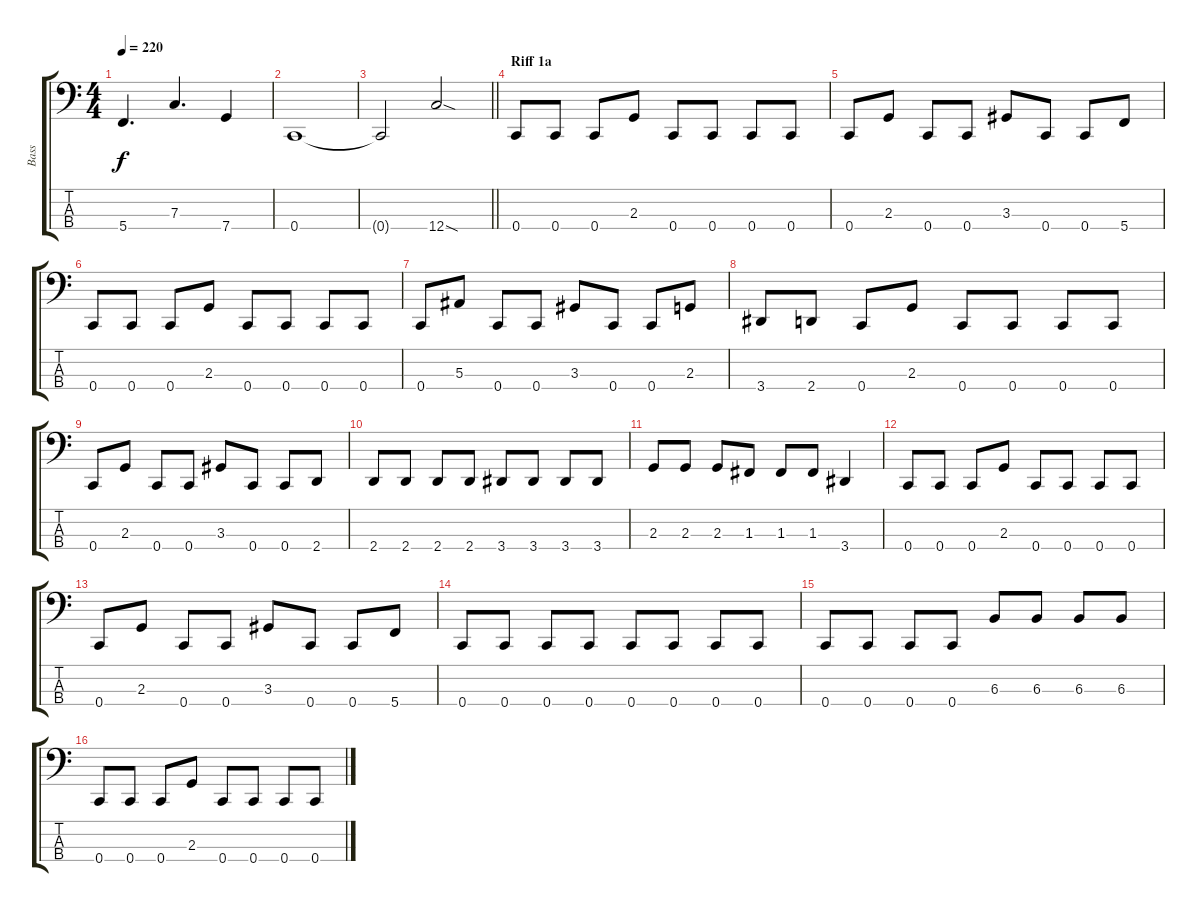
\track ("Bass" "Bass") {instrument electricbassfinger}
\staff {score tabs}
\tuning (Eb2 Bb1 F1 C1) {hide}
\ts (4 4)
\tempo 220
\clef f4
\ks c
5.4.4{d dy f} 7.3.4{d} 7.4.4 |
0.4.1 |
\barLineRight lightlight
0.4{t}.2 12.4{sod}.2 |
\section ("" "Riff 1a")
0.4.8 0.4.8 0.4.8 2.3.8 0.4.8 0.4.8 0.4.8 0.4.8 |
0.4.8 2.3.8 0.4.8 0.4.8 3.3.8 0.4.8 0.4.8 5.4.8 |
0.4.8 0.4.8 0.4.8 2.3.8 0.4.8 0.4.8 0.4.8 0.4.8 |
0.4.8 5.3.8 0.4.8 0.4.8 3.3.8 0.4.8 0.4.8 2.3.8 |
3.4.8 2.4.8 0.4.8 2.3.8 0.4.8 0.4.8 0.4.8 0.4.8 |
0.4.8 2.3.8 0.4.8 0.4.8 3.3.8 0.4.8 0.4.8 2.4.8 |
2.4.8 2.4.8 2.4.8 2.4.8 3.4.8 3.4.8 3.4.8 3.4.8 |
2.3.8 2.3.8 2.3.8 1.3.8 1.3.8 1.3.8 3.4.4 |
0.4.8 0.4.8 0.4.8 2.3.8 0.4.8 0.4.8 0.4.8 0.4.8 |
0.4.8 2.3.8 0.4.8 0.4.8 3.3.8 0.4.8 0.4.8 5.4.8 |
0.4.8 0.4.8 0.4.8 0.4.8 0.4.8 0.4.8 0.4.8 0.4.8 |
0.4.8 0.4.8 0.4.8 0.4.8 6.3.8 6.3.8 6.3.8 6.3.8 |
0.4.8 0.4.8 0.4.8 2.3.8 0.4.8 0.4.8 0.4.8 0.4.8
